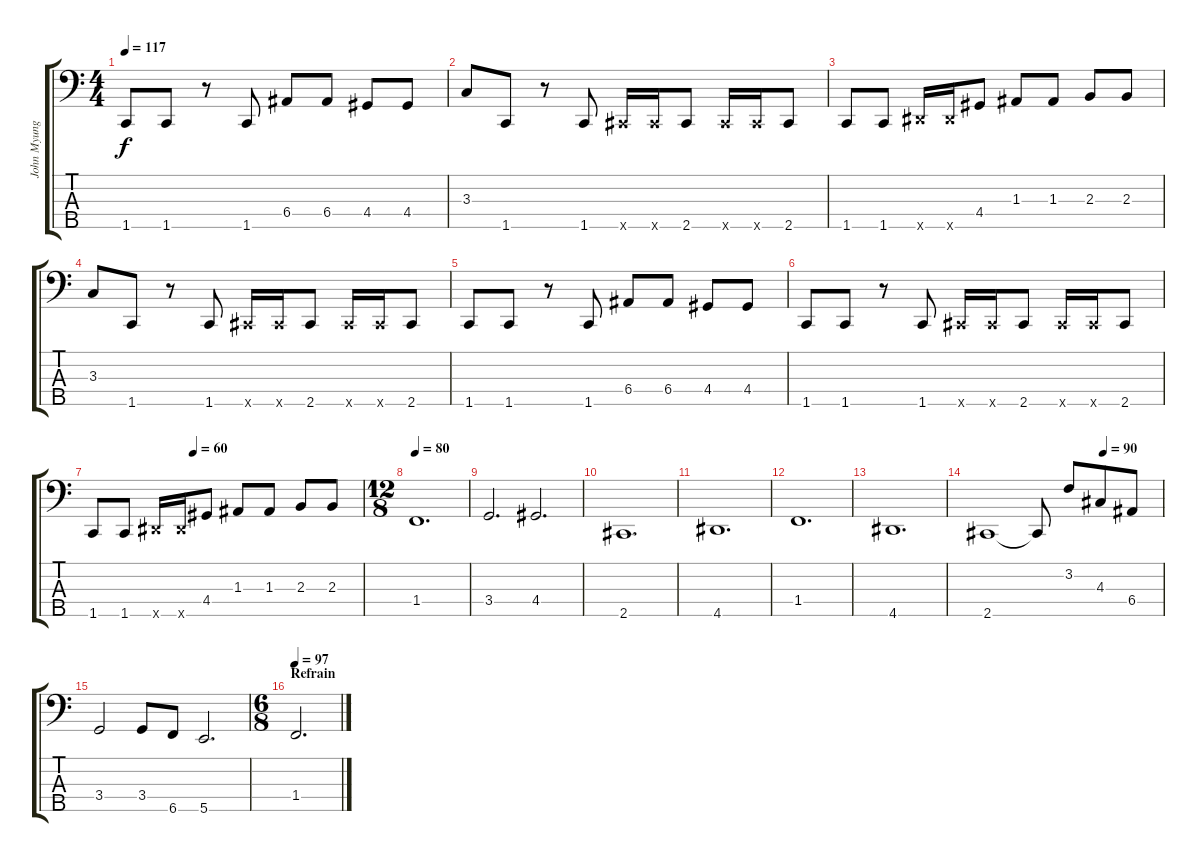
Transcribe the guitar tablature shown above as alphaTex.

\track ("John Myung" "John Myung") {instrument electricbassfinger}
\staff {score tabs}
\tuning (G2 D2 A1 E1 B0) {hide}
\ts (4 4)
\tempo 117
\clef f4
\ks c
1.5.8{dy f} 1.5.8 r.8 1.5.8 6.4.8 6.4.8 4.4.8 4.4.8 |
3.3.8 1.5.8 r.8 1.5.8 2.5{x}.16 2.5{x}.16 2.5.8 2.5{x}.16 2.5{x}.16 2.5.8 |
1.5.8 1.5.8 4.5{x}.16 4.5{x}.16 4.4.8 1.3.8 1.3.8 2.3.8 2.3.8 |
3.3.8 1.5.8 r.8 1.5.8 2.5{x}.16 2.5{x}.16 2.5.8 2.5{x}.16 2.5{x}.16 2.5.8 |
1.5.8 1.5.8 r.8 1.5.8 6.4.8 6.4.8 4.4.8 4.4.8 |
1.5.8 1.5.8 r.8 1.5.8 2.5{x}.16 2.5{x}.16 2.5.8 2.5{x}.16 2.5{x}.16 2.5.8 |
\tempo (60 0.375)
1.5.8 1.5.8 4.5{x}.16 4.5{x}.16 4.4.8 1.3.8 1.3.8 2.3.8 2.3.8 |
\ts (12 8)
\section ("" "")
\tempo 80
1.4.1{d} |
3.4.2{d} 4.4.2{d} |
2.5.1{d} |
4.5.1{d} |
1.4.1{d} |
4.5.1{d} |
\tempo (90 0.6666666666666666)
2.5.1 2.5{t}.8 3.2.8 4.3.8 6.4.8 |
3.4.2 3.4.8 6.5.8 5.5.2{d} |
\ts (6 8)
\section ("" "Refrain")
\tempo 97
1.4.2{d}
